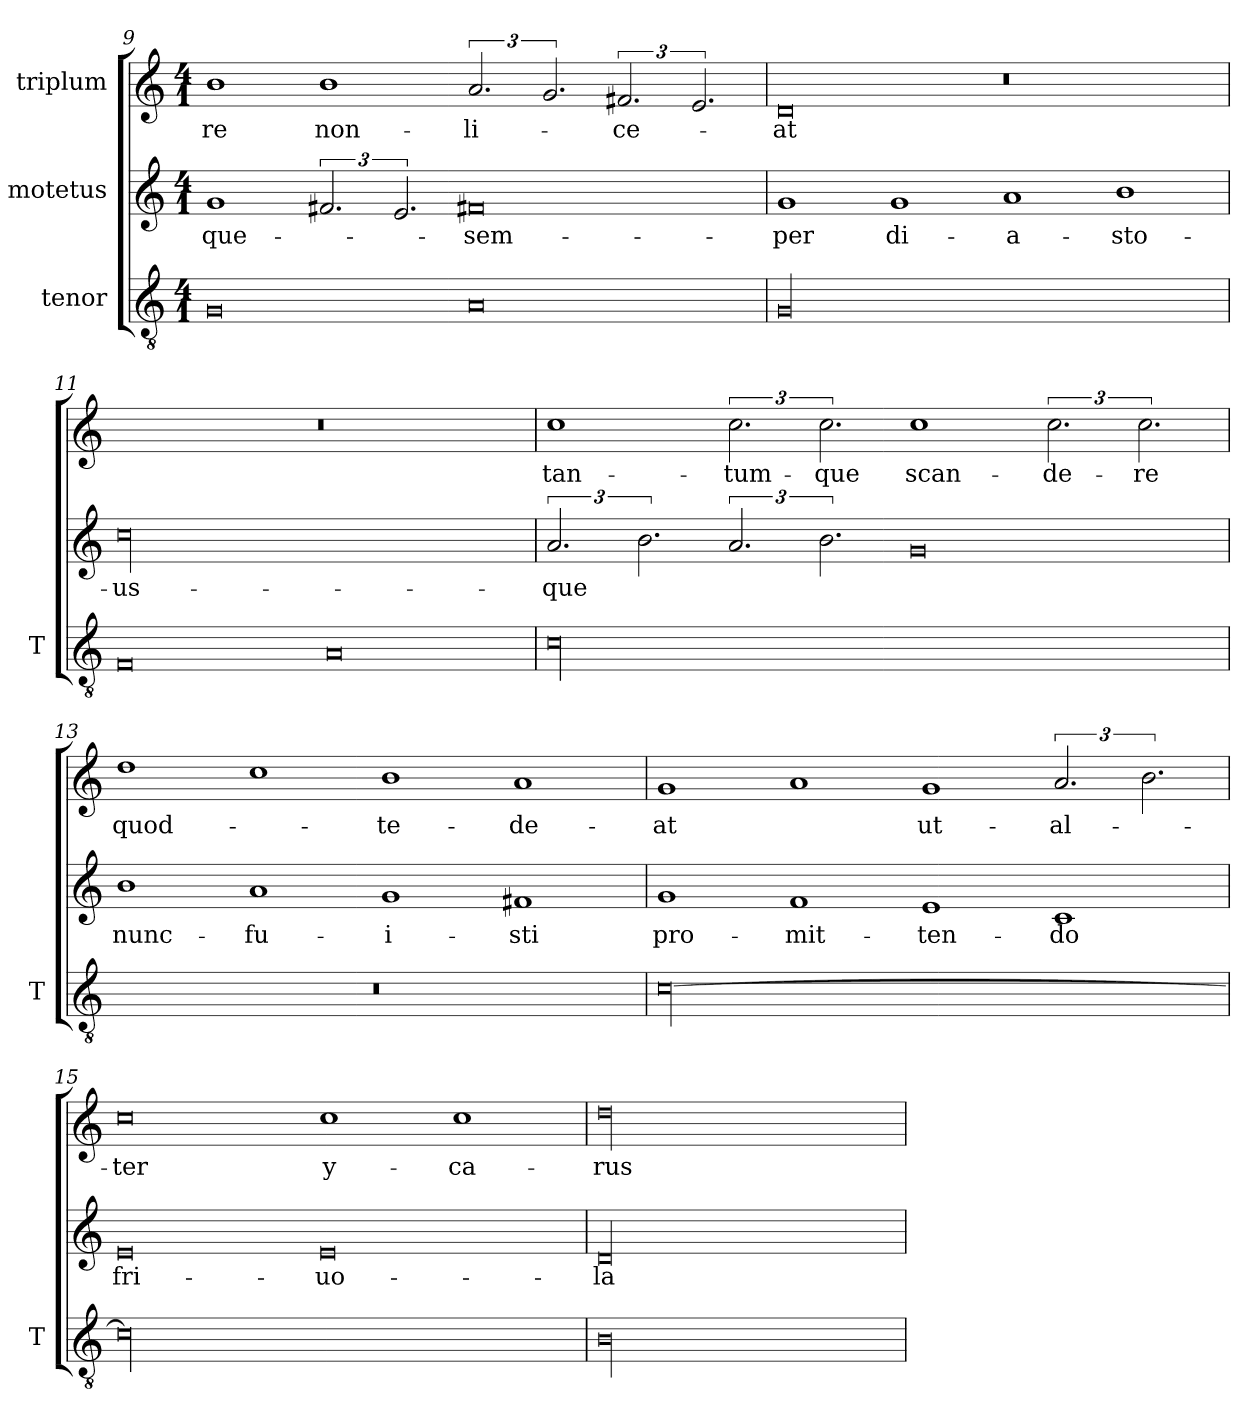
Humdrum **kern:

**kern	**kern	**text	**kern	**text
*part3	*part2	*part2	*part1	*part1
*staff3	*staff2	*staff2	*staff1	*staff1
*I"tenor	*I"motetus	*	*I"triplum	*
*I'T	*	*	*	*
*clefGv2	*clefG2	*	*clefG2	*
*k[]	*k[]	*	*k[]	*
*C:	*C:	*	*C:	*
*M4/1	*M4/1	*	*M4/1	*
=9	=9	=9	=9	=9
0G/	1g/	que-	1b\	-re
.	3.f#X/	.	1b\	non-
.	3.e/	.	.	.
0A/	0f#X/	sem-	3.a/	li-
.	.	.	3.g/	.
.	.	.	3.f#X/	-ce-
.	.	.	3.e/	.
=10	=10	=10	=10	=10
00G/	1g/	-per	0d/	-at
.	1g/	di-	.	.
.	1a/	-a-	0r	.
.	1b\	-sto-	.	.
=11	=11	=11	=11	=11
0F/	00cc\	us-	00r	.
0A/	.	.	.	.
!!LO:PB:g=z
=12	=12	=12	=12	=12
00c\	3.a/	-que	1cc\	tan-
.	3.b\	.	.	.
.	3.a/	.	3.cc\	-tum-
.	3.b\	.	3.cc\	-que
.	0g/	.	1cc\	scan-
.	.	.	3.cc\	-de-
.	.	.	3.cc\	-re
=13	=13	=13	=13	=13
00r	1b\	nunc-	1dd\	quod-
.	1a/	fu-	1cc\	.
.	1g/	-i-	1b\	te-
.	1f#X/	-sti	1a/	-de-
=14	=14	=14	=14	=14
[00c\	1g/	pro-	1g/	-at
.	1f/	-mit-	1a/	.
.	1e/	-ten-	1g/	ut-
.	1c/	-do	3.a/	al-
.	.	.	3.b\	.
=15	=15	=15	=15	=15
00c\]	0e/	fri-	0cc\	-ter
.	0e/	-uo-	1cc\	y-
.	.	.	1cc\	-ca-
=16	=16	=16	=16	=16
00B\	00d/	-la	00dd\	-rus
=	=	=	=	=
*-	*-	*-	*-	*-
